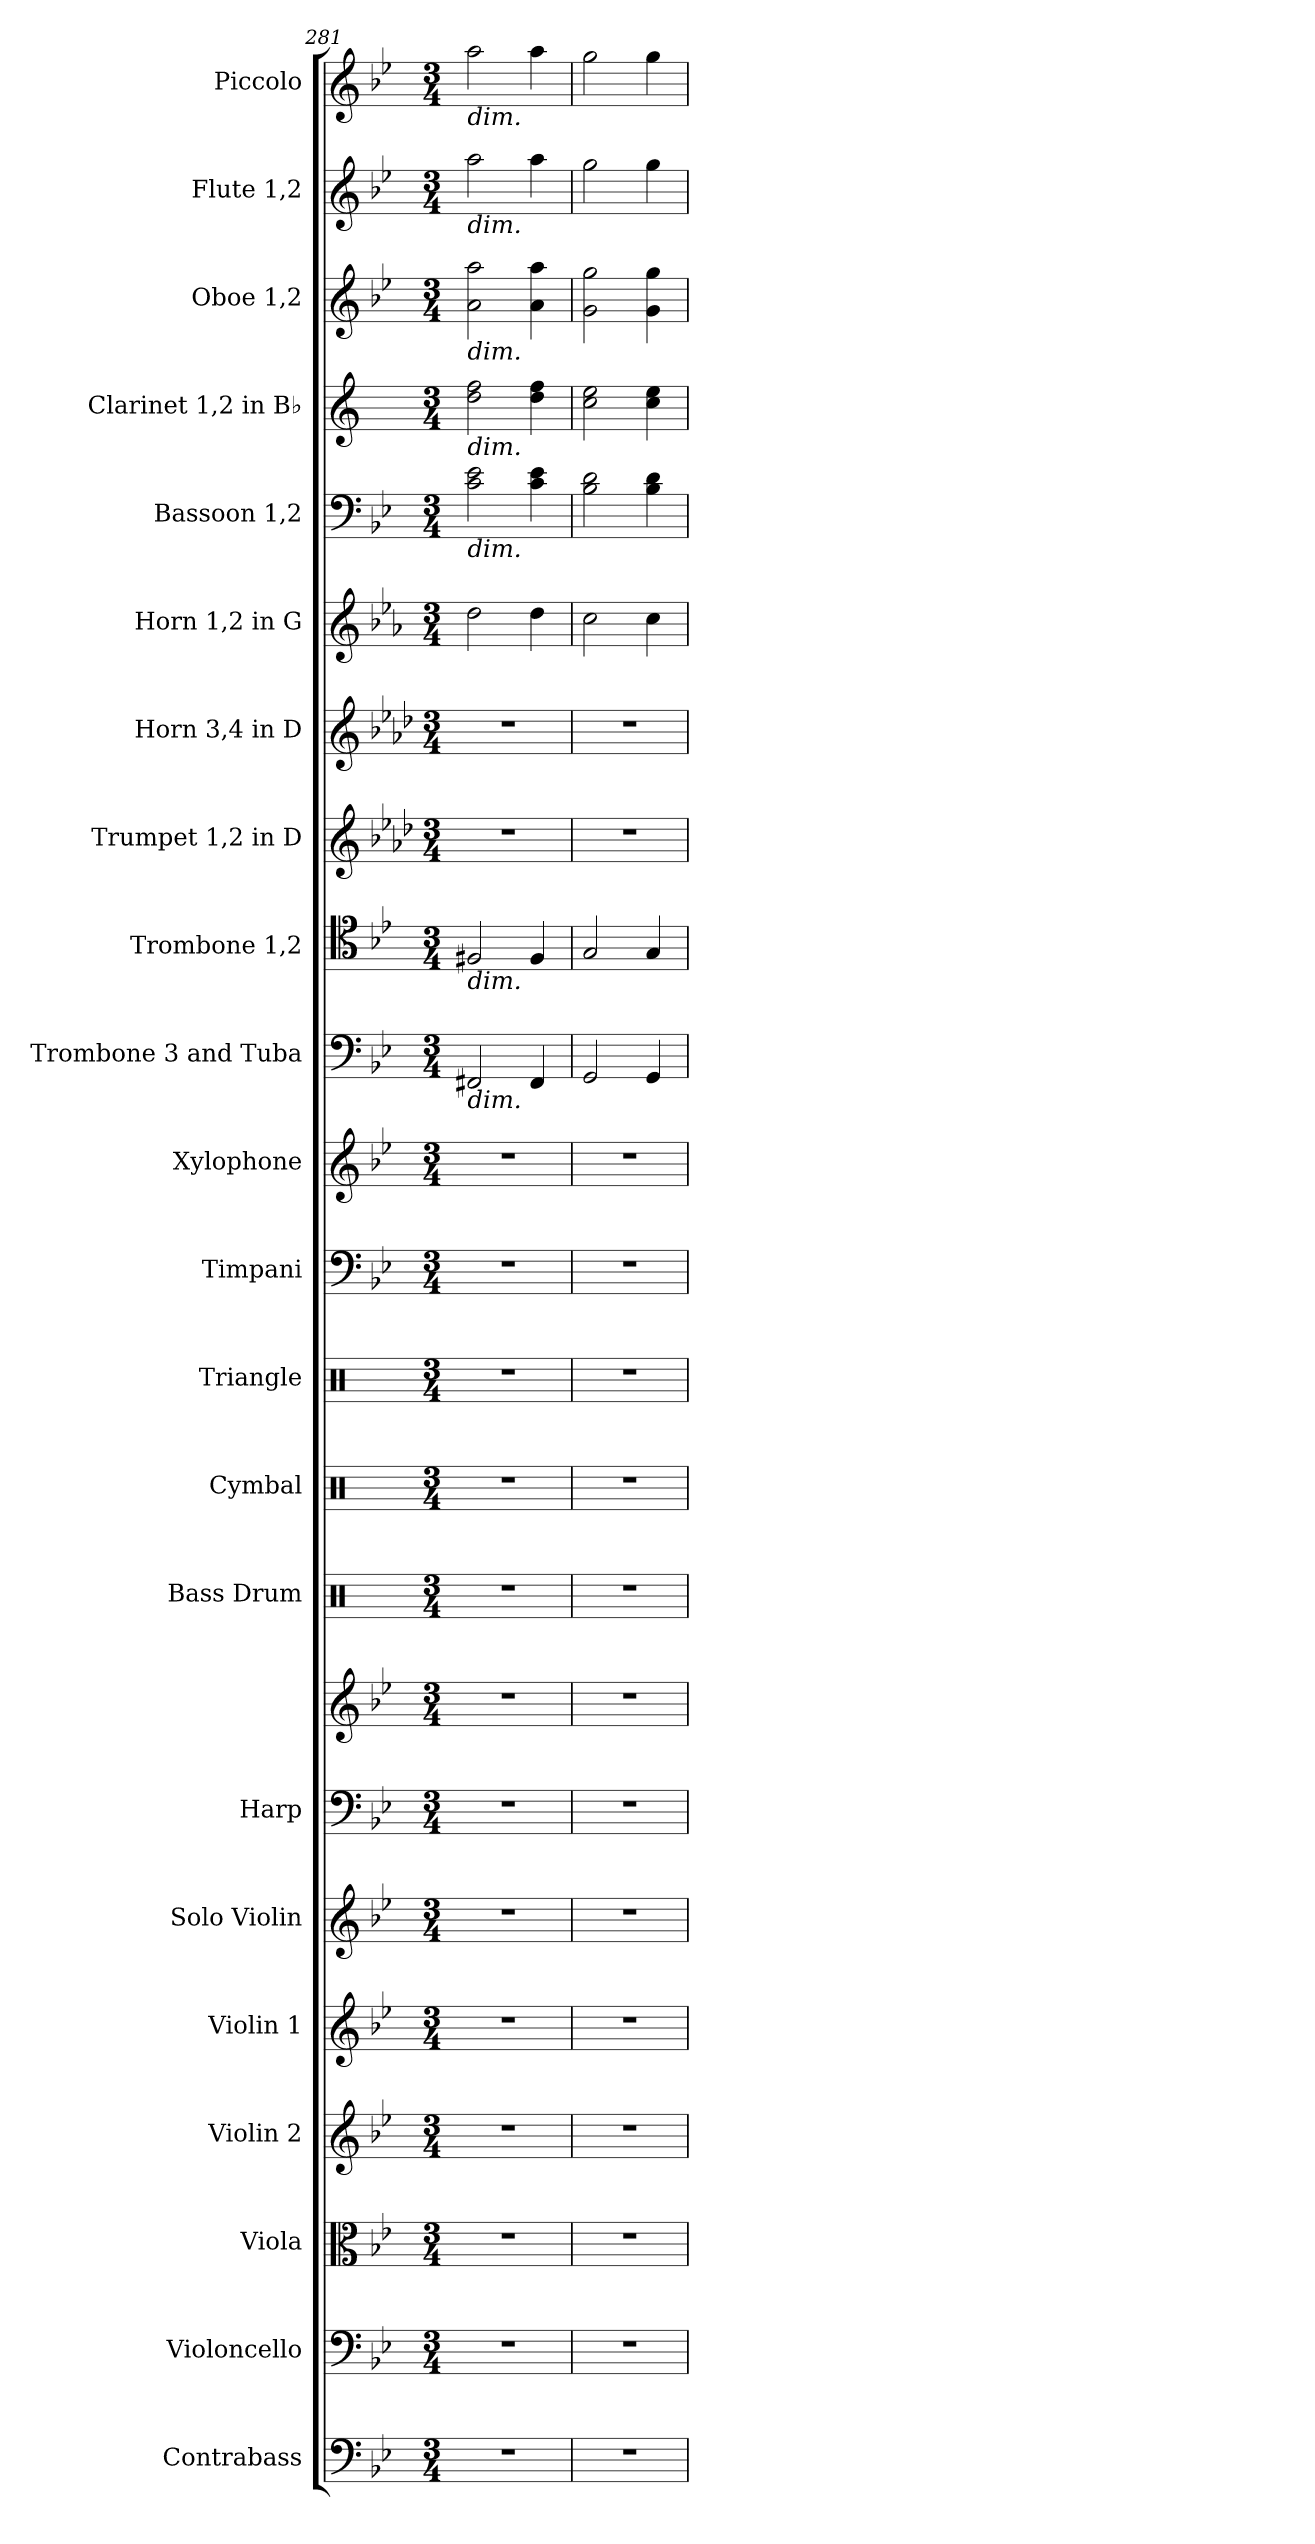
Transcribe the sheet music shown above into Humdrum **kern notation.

**kern	**kern	**kern	**kern	**kern	**kern	**kern	**kern	**kern	**kern	**kern	**kern	**kern	**kern	**kern	**kern	**kern	**kern	**kern	**kern	**kern	**kern	**kern
*part22	*part21	*part20	*part19	*part18	*part17	*part16	*part16	*part15	*part14	*part13	*part12	*part11	*part10	*part9	*part8	*part7	*part6	*part5	*part4	*part3	*part2	*part1
*staff23	*staff22	*staff21	*staff20	*staff19	*staff18	*staff17	*staff16	*staff15	*staff14	*staff13	*staff12	*staff11	*staff10	*staff9	*staff8	*staff7	*staff6	*staff5	*staff4	*staff3	*staff2	*staff1
*I"Contrabass	*I"Violoncello	*I"Viola	*I"Violin 2	*I"Violin 1	*I"Solo Violin	*I"Harp	*	*I"Bass Drum	*I"Cymbal	*I"Triangle	*I"Timpani	*I"Xylophone	*I"Trombone 3 and Tuba	*I"Trombone 1,2	*I"Trumpet 1,2 in D	*I"Horn 3,4 in D	*I"Horn 1,2 in G	*I"Bassoon 1,2	*I"Clarinet 1,2 in B♭	*I"Oboe 1,2	*I"Flute 1,2	*I"Piccolo
*I'Cb.	*I'Vc.	*I'Vla.	*I'Vln. 2	*I'Vln. 1	*I'Solo Vln.	*I'Hrp.	*	*I'B.D	*I'Cym.	*I'Trgl.	*I'Timp.	*I'Xyl.	*I'Tbn. 3 and Tba.	*I'Tbn. 1,2	*I'Tpt. 1,2 in D	*I'Hn. 3,4 in D	*I'Hn. 1,2 in G	*I'Bsn. 1,2	*I'Cl. 1,2 in B♭	*I'Ob. 1,2	*I'Fl. 1,2	*I'Picc.
*clefF4	*clefF4	*clefC3	*clefG2	*clefG2	*clefG2	*clefF4	*clefG2	*clefX	*clefX	*clefX	*clefF4	*clefG2	*clefF4	*clefC4	*clefG2	*clefG2	*clefG2	*clefF4	*clefG2	*clefG2	*clefG2	*clefG2
*ITrd7c12	*	*	*	*	*	*	*	*	*	*	*	*ITrd-7c-12	*	*	*ITrd-1c-2	*ITrd6c10	*ITrd3c5	*	*ITrd1c2	*	*	*ITrd-7c-12
*k[b-e-]	*k[b-e-]	*k[b-e-]	*k[b-e-]	*k[b-e-]	*k[b-e-]	*k[b-e-]	*k[b-e-]	*k[]	*k[]	*k[]	*k[b-e-]	*k[b-e-]	*k[b-e-]	*k[b-e-]	*k[b-e-]	*k[b-e-]	*k[b-e-]	*k[b-e-]	*k[b-e-]	*k[b-e-]	*k[b-e-]	*k[b-e-]
*M3/4	*M3/4	*M3/4	*M3/4	*M3/4	*M3/4	*M3/4	*M3/4	*M3/4	*M3/4	*M3/4	*M3/4	*M3/4	*M3/4	*M3/4	*M3/4	*M3/4	*M3/4	*M3/4	*M3/4	*M3/4	*M3/4	*M3/4
=281	=281	=281	=281	=281	=281	=281	=281	=281	=281	=281	=281	=281	=281	=281	=281	=281	=281	=281	=281	=281	=281	=281
!	!	!	!	!	!	!	!	!	!	!	!	!	!	!	!	!	!	!	!	!	!	!LO:TX:b:i:t=dim.
!	!	!	!	!	!	!	!	!	!	!	!	!	!	!	!	!	!	!	!	!	!LO:TX:b:i:t=dim.	!
!	!	!	!	!	!	!	!	!	!	!	!	!	!	!	!	!	!	!	!	!LO:TX:b:i:t=dim.	!	!
!	!	!	!	!	!	!	!	!	!	!	!	!	!	!	!	!	!	!	!LO:TX:b:i:t=dim.	!	!	!
!	!	!	!	!	!	!	!	!	!	!	!	!	!	!	!	!	!	!LO:TX:b:i:t=dim.	!	!	!	!
!	!	!	!	!	!	!	!	!	!	!	!	!	!	!LO:TX:b:i:t=dim.	!	!	!	!	!	!	!	!
!	!	!	!	!	!	!	!	!	!	!	!	!	!LO:TX:b:i:t=dim.	!	!	!	!	!	!	!	!	!
2.r	2.r	2.r	2.r	2.r	2.r	2.r	2.r	2.r	2.r	2.r	2.r	2.r	2FF#X/	2F#X/	2.r	2.r	2a\	2c\ 2e-\	2cc\ 2ee-\	2a\ 2aa\	2aa\	2aaa\
.	.	.	.	.	.	.	.	.	.	.	.	.	4FF#/	4F#/	.	.	4a\	4c\ 4e-\	4cc\ 4ee-\	4a\ 4aa\	4aa\	4aaa\
=282	=282	=282	=282	=282	=282	=282	=282	=282	=282	=282	=282	=282	=282	=282	=282	=282	=282	=282	=282	=282	=282	=282
2.r	2.r	2.r	2.r	2.r	2.r	2.r	2.r	2.r	2.r	2.r	2.r	2.r	2GG/	2G/	2.r	2.r	2g\	2B-\ 2d\	2b-\ 2dd\	2g\ 2gg\	2gg\	2ggg\
.	.	.	.	.	.	.	.	.	.	.	.	.	4GG/	4G/	.	.	4g\	4B-\ 4d\	4b-\ 4dd\	4g\ 4gg\	4gg\	4ggg\
=	=	=	=	=	=	=	=	=	=	=	=	=	=	=	=	=	=	=	=	=	=	=
*-	*-	*-	*-	*-	*-	*-	*-	*-	*-	*-	*-	*-	*-	*-	*-	*-	*-	*-	*-	*-	*-	*-
